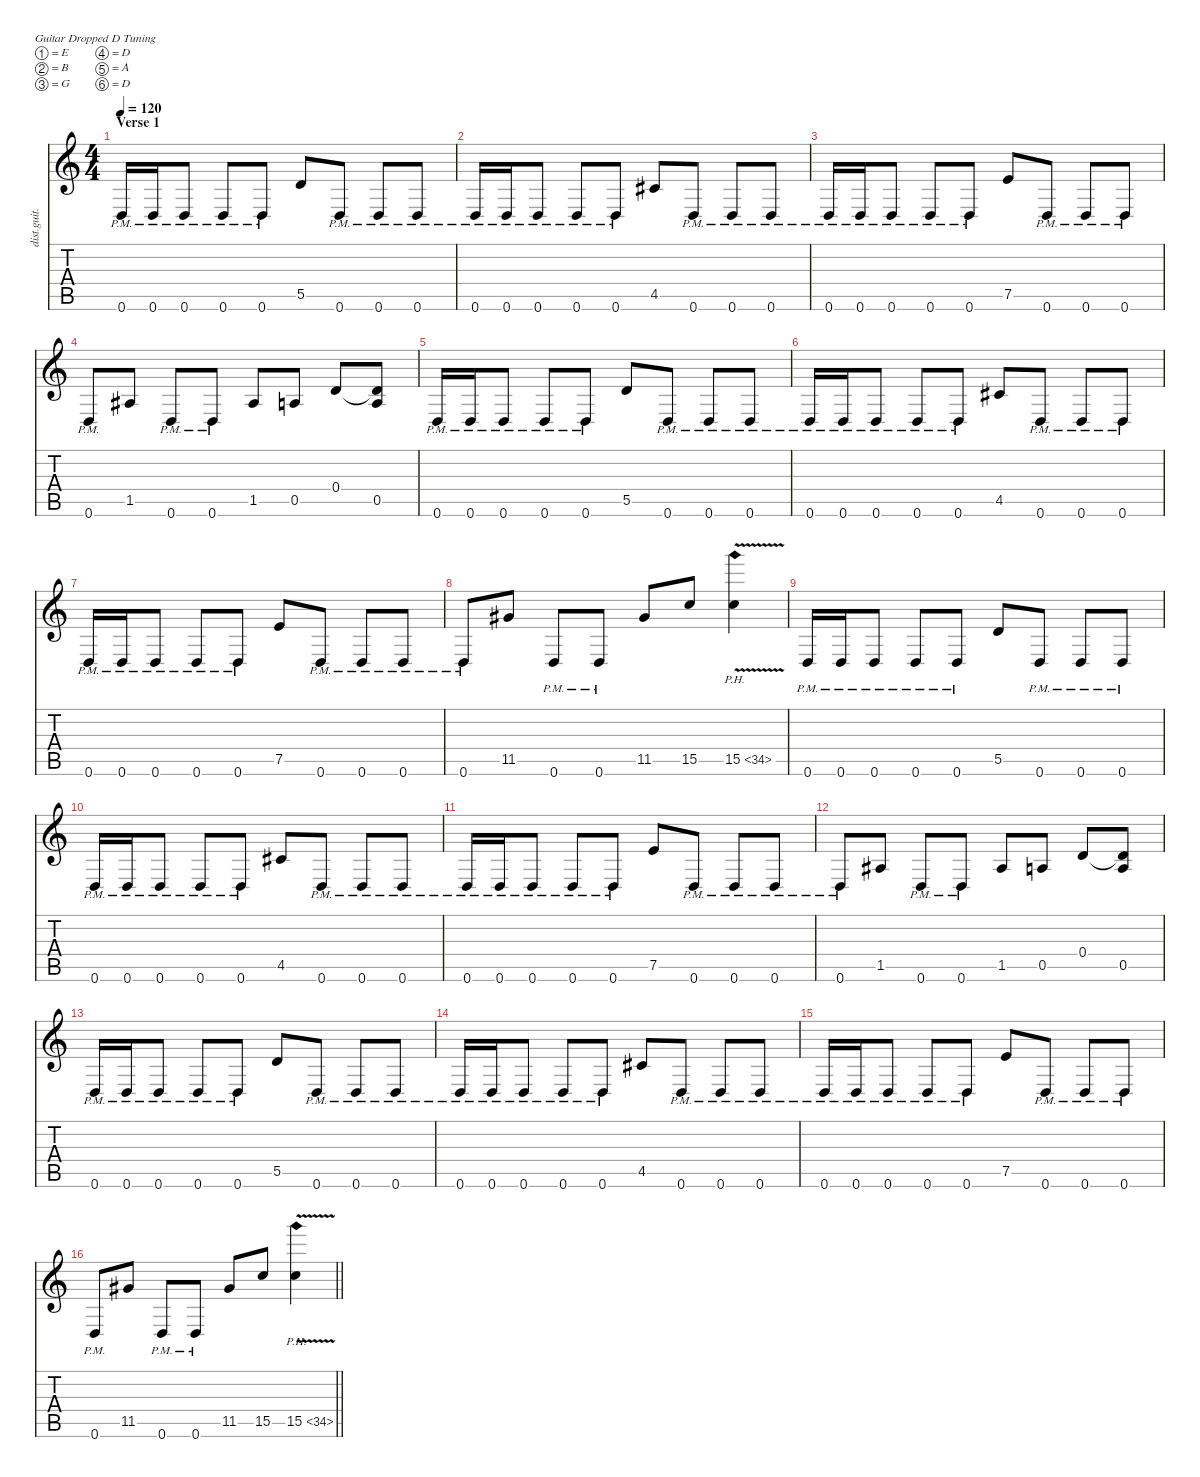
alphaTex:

\defaultSystemsLayout 4
\hideDynamics
\bracketExtendMode nobrackets
\otherSystemsTrackNameOrientation horizontal
\track ("Willie Adler - Rhythm" "dist.guit.") {instrument distortionguitar}
\staff {score tabs}
\tuning (E4 B3 G3 D3 A2 D2)
\ts (4 4)
\section ("" "Verse 1")
\tempo 120
\clef g2
\ks c
0.6{pm}.16{dy f} 0.6{pm}.16 0.6{pm}.8 0.6{pm}.8 0.6{pm}.8 5.5.8 0.6{pm}.8 0.6{pm}.8 0.6{pm}.8 |
0.6{pm}.16 0.6{pm}.16 0.6{pm}.8 0.6{pm}.8 0.6{pm}.8 4.5{acc #}.8 0.6{pm}.8 0.6{pm}.8 0.6{pm}.8 |
0.6{pm}.16 0.6{pm}.16 0.6{pm}.8 0.6{pm}.8 0.6{pm}.8 7.5.8 0.6{pm}.8 0.6{pm}.8 0.6{pm}.8 |
0.6{pm}.8 1.5{acc #}.8 0.6{pm}.8 0.6{pm}.8 1.5{acc #}.8 0.5.8 0.4.8 (0.4{t} 0.5).8 |
0.6{pm}.16 0.6{pm}.16 0.6{pm}.8 0.6{pm}.8 0.6{pm}.8 5.5.8 0.6{pm}.8 0.6{pm}.8 0.6{pm}.8 |
0.6{pm}.16 0.6{pm}.16 0.6{pm}.8 0.6{pm}.8 0.6{pm}.8 4.5{acc #}.8 0.6{pm}.8 0.6{pm}.8 0.6{pm}.8 |
0.6{pm}.16 0.6{pm}.16 0.6{pm}.8 0.6{pm}.8 0.6{pm}.8 7.5.8 0.6{pm}.8 0.6{pm}.8 0.6{pm}.8 |
0.6{pm}.8 11.5{acc #}.8 0.6{pm}.8 0.6{pm}.8 11.5{acc #}.8 15.5.8 15.5{ph 19 v}.4 |
0.6{pm}.16 0.6{pm}.16 0.6{pm}.8 0.6{pm}.8 0.6{pm}.8 5.5.8 0.6{pm}.8 0.6{pm}.8 0.6{pm}.8 |
0.6{pm}.16 0.6{pm}.16 0.6{pm}.8 0.6{pm}.8 0.6{pm}.8 4.5{acc #}.8 0.6{pm}.8 0.6{pm}.8 0.6{pm}.8 |
0.6{pm}.16 0.6{pm}.16 0.6{pm}.8 0.6{pm}.8 0.6{pm}.8 7.5.8 0.6{pm}.8 0.6{pm}.8 0.6{pm}.8 |
0.6{pm}.8 1.5{acc #}.8 0.6{pm}.8 0.6{pm}.8 1.5{acc #}.8 0.5.8 0.4.8 (0.4{t} 0.5).8 |
0.6{pm}.16 0.6{pm}.16 0.6{pm}.8 0.6{pm}.8 0.6{pm}.8 5.5.8 0.6{pm}.8 0.6{pm}.8 0.6{pm}.8 |
0.6{pm}.16 0.6{pm}.16 0.6{pm}.8 0.6{pm}.8 0.6{pm}.8 4.5{acc #}.8 0.6{pm}.8 0.6{pm}.8 0.6{pm}.8 |
0.6{pm}.16 0.6{pm}.16 0.6{pm}.8 0.6{pm}.8 0.6{pm}.8 7.5.8 0.6{pm}.8 0.6{pm}.8 0.6{pm}.8 |
\barLineRight lightlight
0.6{pm}.8 11.5{acc #}.8 0.6{pm}.8 0.6{pm}.8 11.5{acc #}.8 15.5.8 15.5{ph 19 v}.4
